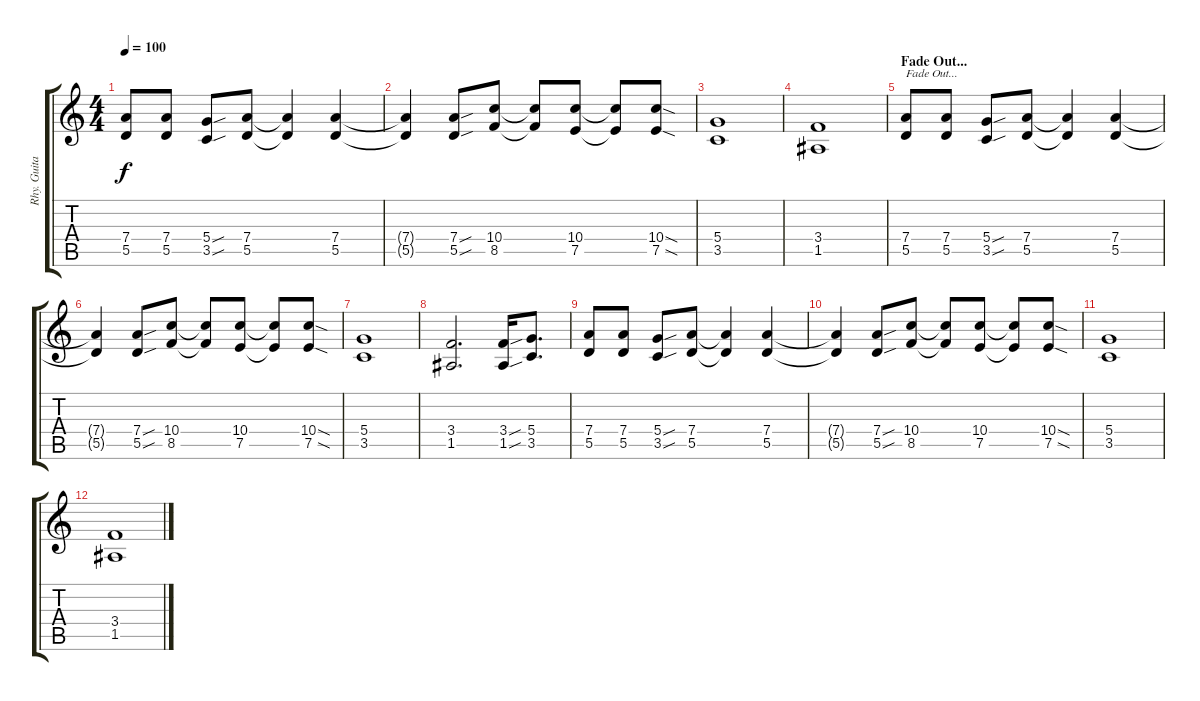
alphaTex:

\track ("Rhy. Guitar 1" "Rhy. Guita") {instrument distortionguitar}
\staff {score tabs}
\tuning (E4 B3 G3 D3 A2 E2) {hide}
\ts (4 4)
\tempo 100
\clef g2
\ks c
(7.4 5.5).8{dy f} (7.4 5.5).8 (5.4{sou} 3.5{sou}).8 (7.4 5.5).8 (7.4{t} 5.5{t}).4 (7.4 5.5).4 |
(7.4{t} 5.5{t}).4 (7.4{sou} 5.5{sou}).8 (10.4 8.5).8 (10.4{t} 8.5{t}).8 (10.4 7.5).8 (10.4{t} 7.5{t}).8 (10.4{sod} 7.5{sod}).8 |
(5.4 3.5).1 |
(3.4 1.5).1 |
\section ("" "Fade Out...")
(7.4 5.5).8{txt "Fade Out..." volume 5} (7.4 5.5).8 (5.4{sou} 3.5{sou}).8 (7.4 5.5).8 (7.4{t} 5.5{t}).4 (7.4 5.5).4 |
(7.4{t} 5.5{t}).4 (7.4{sou} 5.5{sou}).8 (10.4 8.5).8 (10.4{t} 8.5{t}).8 (10.4 7.5).8 (10.4{t} 7.5{t}).8 (10.4{sod} 7.5{sod}).8 |
(5.4 3.5).1 |
(3.4 1.5).2{d} (3.4{sou} 1.5{sou}).16 (5.4 3.5).8{d} |
(7.4 5.5).8{volume 1} (7.4 5.5).8 (5.4{sou} 3.5{sou}).8 (7.4 5.5).8 (7.4{t} 5.5{t}).4 (7.4 5.5).4 |
(7.4{t} 5.5{t}).4 (7.4{sou} 5.5{sou}).8 (10.4 8.5).8 (10.4{t} 8.5{t}).8 (10.4 7.5).8 (10.4{t} 7.5{t}).8 (10.4{sod} 7.5{sod}).8 |
(5.4 3.5).1 |
(3.4 1.5).1
